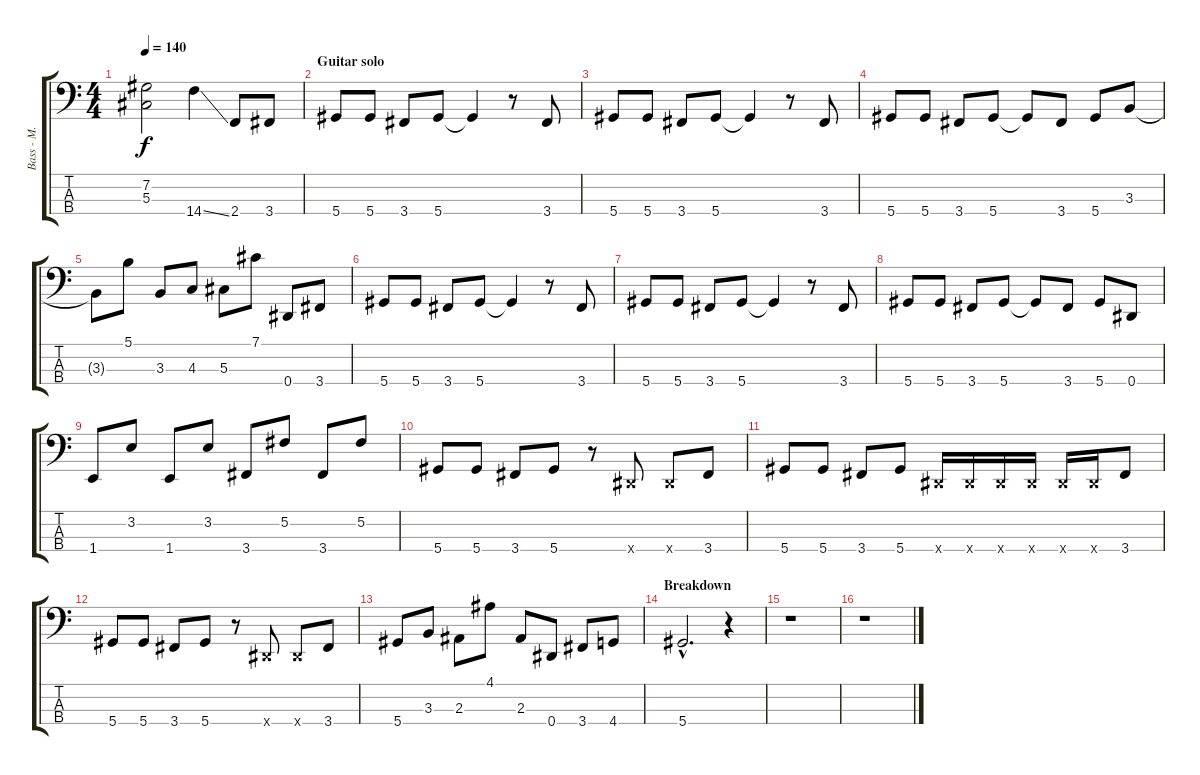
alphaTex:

\track ("Bass - M. Anthony" "Bass - M. ") {instrument electricbassfinger}
\staff {score tabs}
\tuning (Gb2 Db2 Ab1 Eb1) {hide}
\ts (4 4)
\tempo 140
\clef f4
\ks c
(7.2{t} 5.3{t}).2{dy f} 14.4{ss}.4 2.4.8 3.4.8 |
\section ("" "Guitar solo")
5.4.8 5.4.8 3.4.8 5.4.8 5.4{t}.4 r.8 3.4.8 |
5.4.8 5.4.8 3.4.8 5.4.8 5.4{t}.4 r.8 3.4.8 |
5.4.8 5.4.8 3.4.8 5.4.8 5.4{t}.8 3.4.8 5.4.8 3.3.8 |
3.3{t}.8 5.1.8 3.3.8 4.3.8 5.3.8 7.1.8 0.4.8 3.4.8 |
5.4.8 5.4.8 3.4.8 5.4.8 5.4{t}.4 r.8 3.4.8 |
5.4.8 5.4.8 3.4.8 5.4.8 5.4{t}.4 r.8 3.4.8 |
5.4.8 5.4.8 3.4.8 5.4.8 5.4{t}.8 3.4.8 5.4.8 0.4.8 |
1.4.8 3.2.8 1.4.8 3.2.8 3.4.8 5.2.8 3.4.8 5.2.8 |
5.4.8 5.4.8 3.4.8 5.4.8 r.8 0.4{x}.8 0.4{x}.8 3.4.8 |
5.4.8 5.4.8 3.4.8 5.4.8 0.4{x}.16 0.4{x}.16 0.4{x}.16 0.4{x}.16 0.4{x}.16 0.4{x}.16 3.4.8 |
5.4.8 5.4.8 3.4.8 5.4.8 r.8 0.4{x}.8 0.4{x}.8 3.4.8 |
5.4.8 3.3.8 2.3.8 4.1.8 2.3.8 0.4.8 3.4.8 4.4.8 |
\section ("" "Breakdown")
5.4{hac}.2{d} r.4 |
r.1 |
r.1
